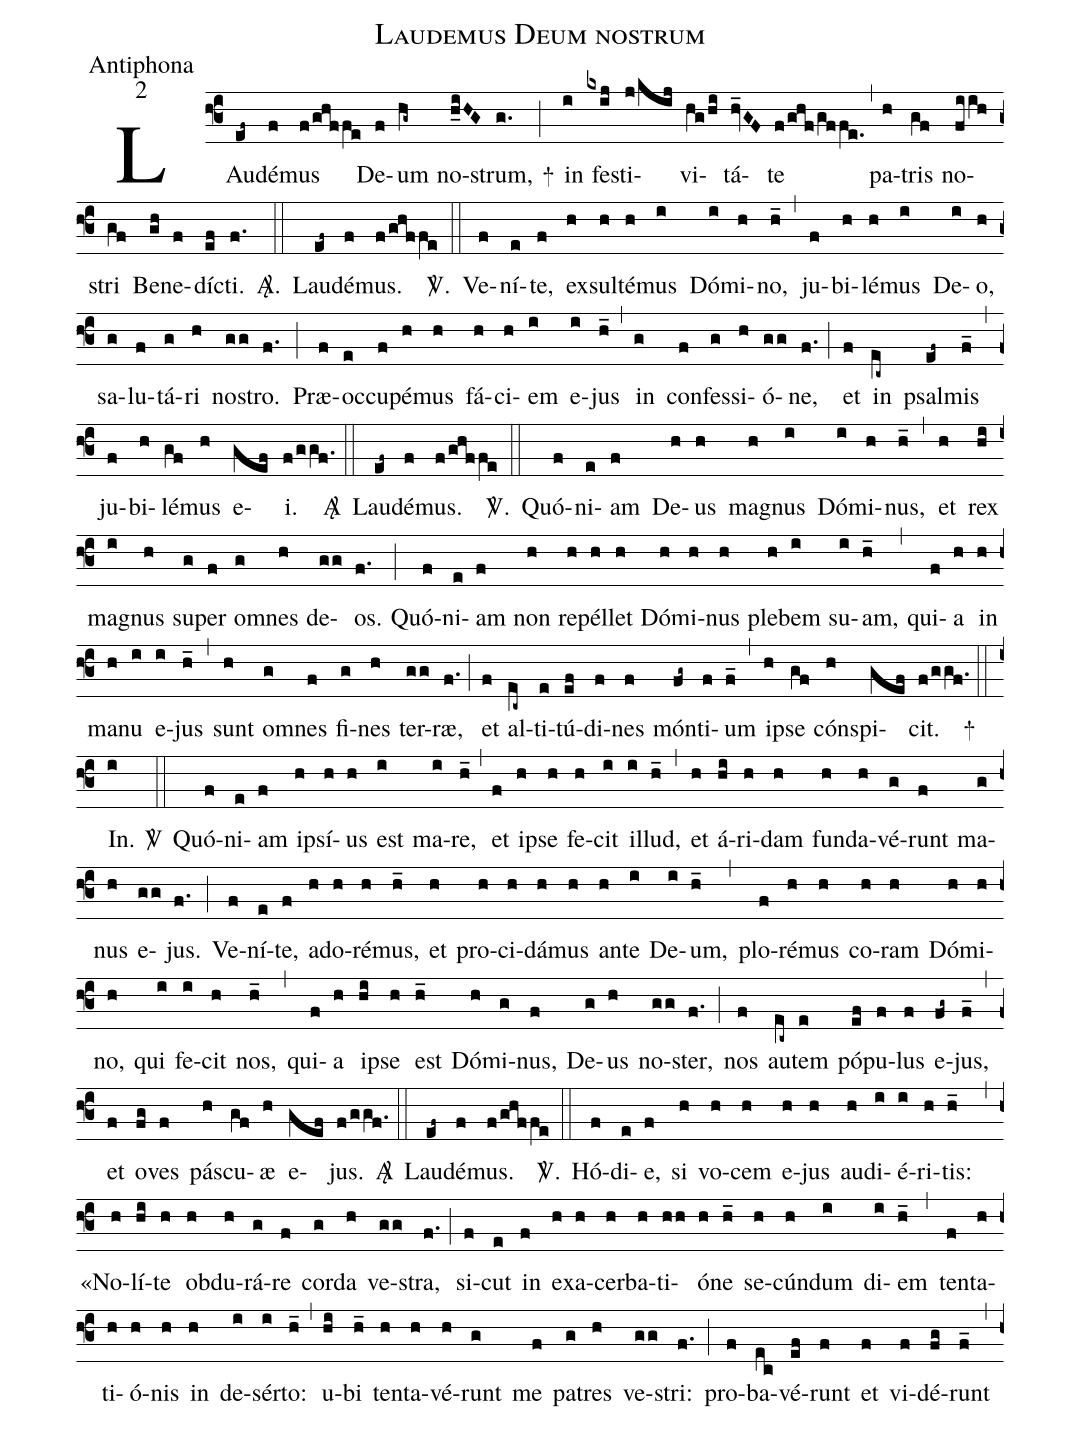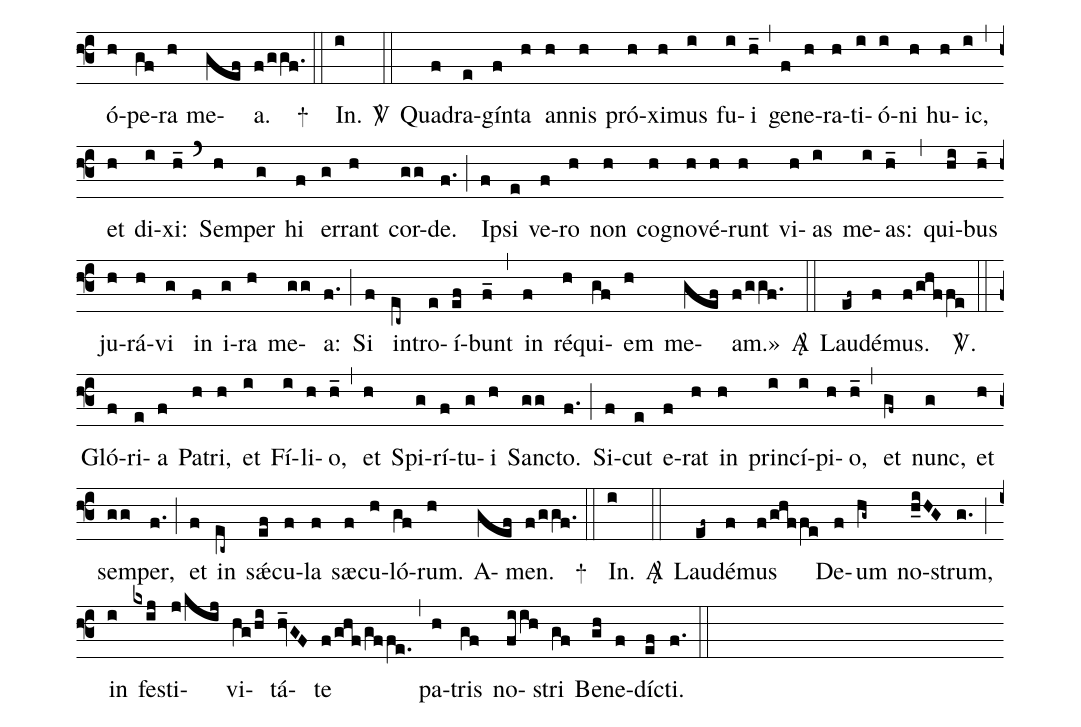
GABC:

name:Laudemus Deum nostrum;
office-part:Antiphona;
mode:2;
%%
(f3)
LAu(ef~)dé(f)mus(f/ghf/fe) De(f)um(hg~) no(h_iHG)strum,(g.) +(;)
in(i) fe(kxij)sti(j/kij)vi(hg/hi)tá(hv_GF)te(f/ghf/gf/fe.) (,)
pa(h)tris(gf) no(fi/ih)stri(gf) Be(gh)ne(f)dí(ef)cti.(f.) <sp>A/</sp>.(::)

Lau(ef~)dé(f)mus.(f/ghf/fe) <sp>V/</sp>.(::)

Ve(f)ní(e)te,(f) ex(h)sul(h)té(h)mus(i) Dó(i)mi(h)no,(h_) (,)
ju(f)bi(h)lé(h)mus(i) De(i)o,(h) sa(g)lu(f)tá(g)ri(h) no(gg)stro.(f.) (;)
Præ(f)oc(e)cu(f)pé(h)mus(h) fá(h)ci(h)em(i) e(i)jus(h_) (,)
in(g) con(f)fes(g)si(h)ó(gg)ne,(f.) (;)
et(f) in(ec~) psal(ef~)mis(f_) (,)
ju(f)bi(h)lé(gf)mus(h) e(gef)i.(f/ggf.) <sp>A/</sp>(::)

Lau(ef~)dé(f)mus.(f/ghf/fe) <sp>V/</sp>.(::)

Quó(f)ni(e)am(f) De(h)us(h) ma(h)gnus(i) Dó(i)mi(h)nus,(h_) (,)
et(h) rex(hi) ma(i)gnus(h) su(g)per(f) om(g)nes(h) de(gg)os.(f.) (;)
Quó(f)ni(e)am(f) non(h) re(h)pél(h)let(h) Dó(h)mi(h)nus(h) ple(h)bem(i) su(i)am,(h_) (,)
qui(f)a(h) in(h) ma(h)nu(i) e(i)jus(h_) (,)
sunt(h) om(g)nes(f) fi(g)nes(h) ter(gg)ræ,(f.) (;)
et(f) al(ec~)ti(e)tú(ef)di(f)nes(f) món(fg~)ti(f)um(f_) (,)
i(h)pse(gf) cón(h)spi(gef)cit.(f/ggf.) +(::)

In.(i) <sp>V/</sp>(::)

Quó(f)ni(e)am(f) i(h)psí(h)us(h) est(i) ma(i)re,(h_) (,)
et(f) i(h)pse(h) fe(h)cit(i) il(i)lud,(h_) (,)
et(h) á(hi)ri(h)dam(h) fun(h)da(h)vé(g)runt(f) ma(g)nus(h) e(gg)jus.(f.) (;)
Ve(f)ní(e)te,(f) a(h)do(h)ré(h)mus,(h_) et(h) pro(h)ci(h)dá(h)mus(h) an(h)te(i) De(i)um,(h_) (,)
plo(f)ré(h)mus(h) co(h)ram(h) Dó(h)mi(h)no,(h) qui(i) fe(i)cit(h) nos,(h_) (,)
qui(f)a(h) i(hi)pse(h) est(h_) Dó(h)mi(g)nus,(f) De(g)us(h) no(gg)ster,(f.) (;)
nos(f) au(ec~)tem(e) pó(ef)pu(f)lus(f) e(fg~)jus,(f_) (,)
et(f) o(fg)ves(f) pá(h)scu(gf)æ(h) e(gef)jus.(f/ggf.) <sp>A/</sp>(::)

Lau(ef~)dé(f)mus.(f/ghf/fe) <sp>V/</sp>.(::)

Hó(f)di(e)e,(f) si(h) vo(h)cem(h) e(h)jus(h) au(h)di(i)é(i)ri(h)tis:(h_) (,)
«No(h)lí(hi)te(h) ob(h)du(h)rá(g)re(f) cor(g)da(h) ve(gg)stra,(f.) (;)
si(f)cut(e) in(f) e(h)xa(h)cer(h)ba(h)ti(hh)ó(h)ne(h_) se(h)cún(h)dum(i) di(i)em(h_) (,)
ten(f)ta(h)ti(h)ó(h)nis(h) in(h) de(i)sér(i)to:(h_) (,)
u(hi)bi(h_) ten(h)ta(h)vé(h)runt(g) me(f) pa(g)tres(h) ve(gg)stri:(f.) (;)
pro(f)ba(ec)vé(ef)runt(f) et(f) vi(f)dé(fg)runt(f_) (,)
ó(h)pe(gf)ra(h) me(gef)a.(f/ggf.) +(::)

In.(i) <sp>V/</sp>(::)

Qua(f)dra(e)gín(f)ta(h) an(h)nis(h) pró(h)xi(h)mus(i) fu(i)i(h_) (,)
ge(f)ne(h)ra(h)ti(i)ó(i)ni(h) hu(h)ic,(i) (,)
et(h) di(i)xi:(h_) (`)
Sem(h)per(g) hi(f) er(g)rant(h) cor(gg)de.(f.) (;)
I(f)psi(e) ve(f)ro(h) non(h) co(h)gno(h)vé(h)runt(h) vi(h)as(i) me(i)as:(h_) (,)
qui(hi)bus(h_) ju(h)rá(h)vi(g) in(f) i(g)ra(h) me(gg)a:(f.) (;)
Si(f) in(ec~)tro(e)í(ef)bunt(f_) (,)
in(f) ré(h)qui(gf)em(h) me(gef)am.»(f/ggf.) <sp>A/</sp>(::)

Lau(ef~)dé(f)mus.(f/ghf/fe) <sp>V/</sp>.(::)

Gló(f)ri(e)a(f) Pa(h)tri,(h) et(i) Fí(i)li(h)o,(h_) (,)
et(h) Spi(g)rí(f)tu(g)i(h) San(gg)cto.(f.) (;)
Si(f)cut(e) e(f)rat(h) in(h) prin(i)cí(i)pi(h)o,(h_) (,)
et(gf~) nunc,(g) et(h) sem(gg)per,(f.) (;)
et(f) in(ec~) sǽ(ef)cu(f)la(f) sæ(f)cu(h)ló(gf)rum.(h) A(gef)men.(f/ggf.) +(::)

In.(i) <sp>A/</sp>(::)

Lau(ef~)dé(f)mus(f/ghf/fe) De(f)um(hg~) no(h_iHG)strum,(g.) (;)
in(i) fe(kxij)sti(j/kij)vi(hg/hi)tá(hv_GF)te(f/ghf/gf/fe.) (,)
pa(h)tris(gf) no(fi/ih)stri(gf) Be(gh)ne(f)dí(ef)cti.(f.) (::)
